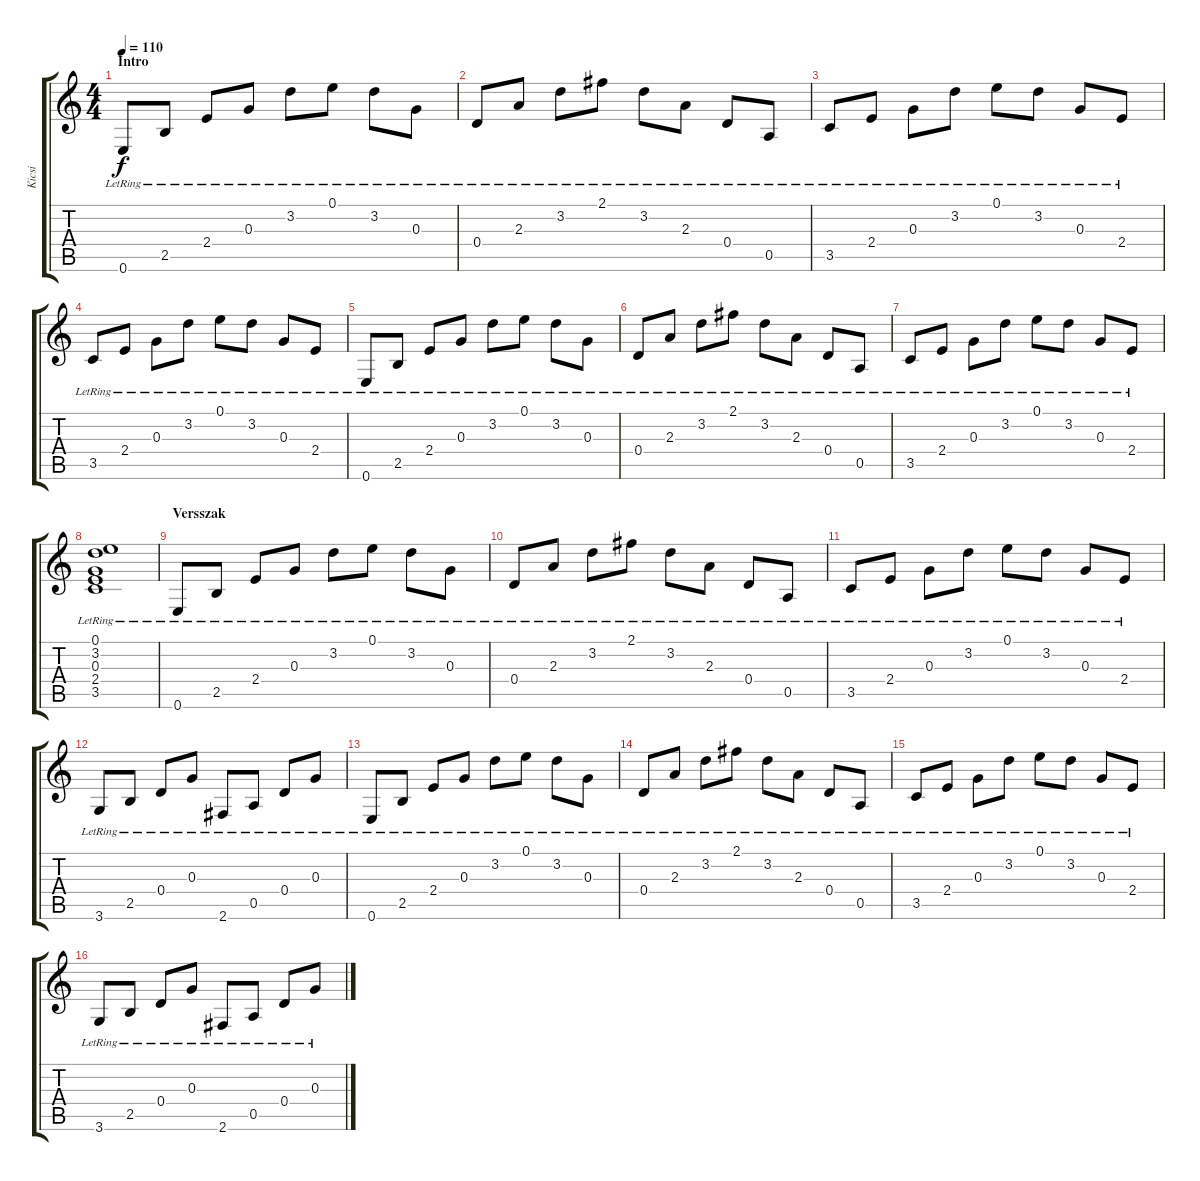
\track ("Kicsi" "Kicsi") {instrument acousticguitarsteel}
\staff {score tabs}
\tuning (E4 B3 G3 D3 A2 E2) {hide}
\ts (4 4)
\section ("" "Intro")
\tempo 110
\clef g2
\ks c
0.6{lr}.8{dy f instrument acousticguitarsteel} 2.5{lr}.8 2.4{lr}.8 0.3{lr}.8 3.2{lr}.8 0.1{lr}.8 3.2{lr}.8 0.3{lr}.8 |
0.4{lr}.8 2.3{lr}.8 3.2{lr}.8 2.1{lr}.8 3.2{lr}.8 2.3{lr}.8 0.4{lr}.8 0.5{lr}.8 |
3.5{lr}.8 2.4{lr}.8 0.3{lr}.8 3.2{lr}.8 0.1{lr}.8 3.2{lr}.8 0.3{lr}.8 2.4{lr}.8 |
3.5{lr}.8 2.4{lr}.8 0.3{lr}.8 3.2{lr}.8 0.1{lr}.8 3.2{lr}.8 0.3{lr}.8 2.4{lr}.8 |
0.6{lr}.8 2.5{lr}.8 2.4{lr}.8 0.3{lr}.8 3.2{lr}.8 0.1{lr}.8 3.2{lr}.8 0.3{lr}.8 |
0.4{lr}.8 2.3{lr}.8 3.2{lr}.8 2.1{lr}.8 3.2{lr}.8 2.3{lr}.8 0.4{lr}.8 0.5{lr}.8 |
3.5{lr}.8 2.4{lr}.8 0.3{lr}.8 3.2{lr}.8 0.1{lr}.8 3.2{lr}.8 0.3{lr}.8 2.4{lr}.8 |
(0.1{lr} 3.2{lr} 0.3{lr} 2.4{lr} 3.5{lr}).1 |
\section ("" "Versszak")
0.6{lr}.8 2.5{lr}.8 2.4{lr}.8 0.3{lr}.8 3.2{lr}.8 0.1{lr}.8 3.2{lr}.8 0.3{lr}.8 |
0.4{lr}.8 2.3{lr}.8 3.2{lr}.8 2.1{lr}.8 3.2{lr}.8 2.3{lr}.8 0.4{lr}.8 0.5{lr}.8 |
3.5{lr}.8 2.4{lr}.8 0.3{lr}.8 3.2{lr}.8 0.1{lr}.8 3.2{lr}.8 0.3{lr}.8 2.4{lr}.8 |
3.6{lr}.8 2.5{lr}.8 0.4{lr}.8 0.3{lr}.8 2.6{lr}.8 0.5{lr}.8 0.4{lr}.8 0.3{lr}.8 |
0.6{lr}.8 2.5{lr}.8 2.4{lr}.8 0.3{lr}.8 3.2{lr}.8 0.1{lr}.8 3.2{lr}.8 0.3{lr}.8 |
0.4{lr}.8 2.3{lr}.8 3.2{lr}.8 2.1{lr}.8 3.2{lr}.8 2.3{lr}.8 0.4{lr}.8 0.5{lr}.8 |
3.5{lr}.8 2.4{lr}.8 0.3{lr}.8 3.2{lr}.8 0.1{lr}.8 3.2{lr}.8 0.3{lr}.8 2.4{lr}.8 |
3.6{lr}.8 2.5{lr}.8 0.4{lr}.8 0.3{lr}.8 2.6{lr}.8 0.5{lr}.8 0.4{lr}.8 0.3{lr}.8
